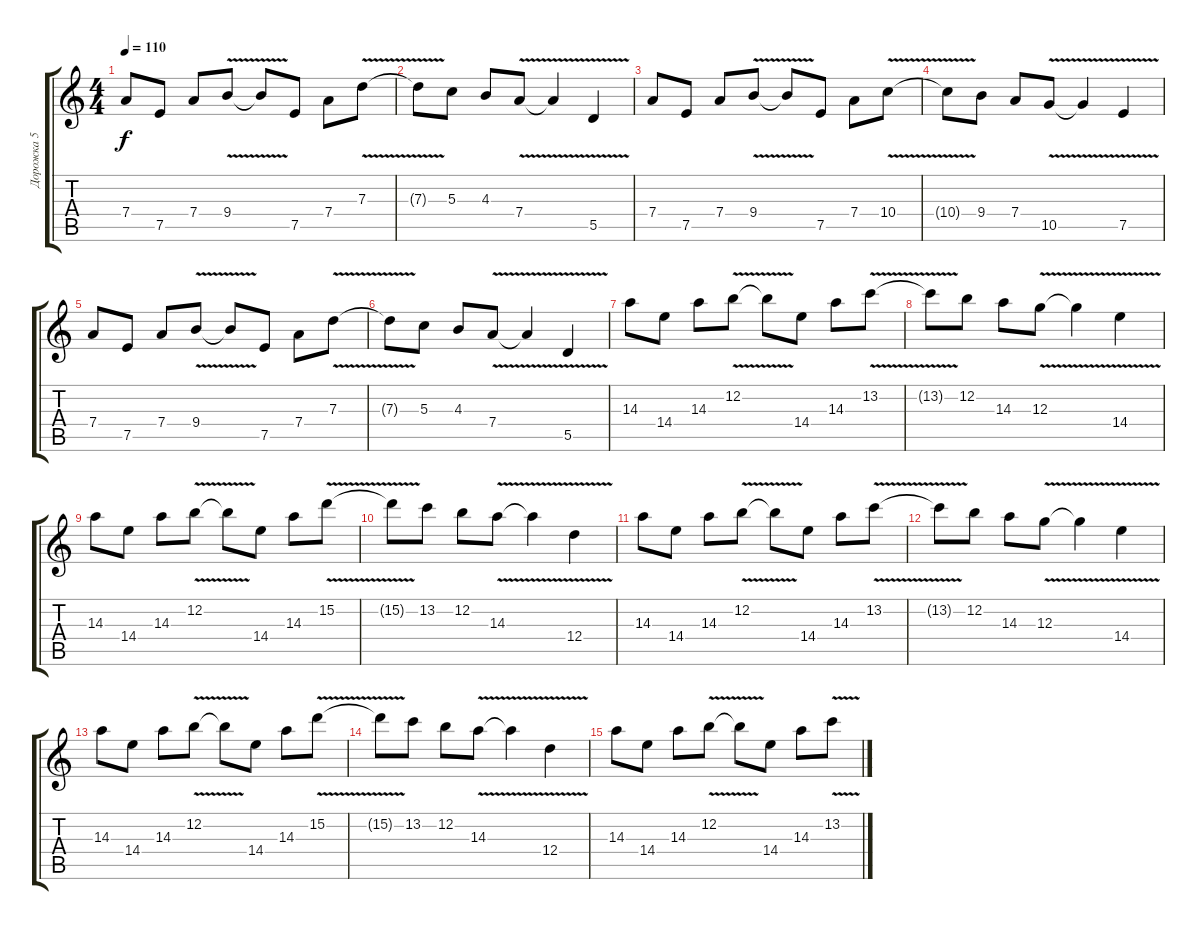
\track ("Дорожка 5" "Дорожка 5") {instrument distortionguitar}
\staff {score tabs}
\tuning (E4 B3 G3 D3 A2 E2) {hide}
\ts (4 4)
\tempo 110
\clef g2
\ks c
7.4.8{dy f} 7.5.8 7.4.8 9.4{v}.8 9.4{t}.8 7.5.8 7.4.8 7.3{v}.8 |
7.3{t}.8 5.3.8 4.3.8 7.4{v}.8 7.4{t}.4 5.5{v}.4 |
7.4.8 7.5.8 7.4.8 9.4{v}.8 9.4{t}.8 7.5.8 7.4.8 10.4{v}.8 |
10.4{t}.8 9.4.8 7.4.8 10.5{v}.8 10.5{t}.4 7.5{v}.4 |
7.4.8 7.5.8 7.4.8 9.4{v}.8 9.4{t}.8 7.5.8 7.4.8 7.3{v}.8 |
7.3{t}.8 5.3.8 4.3.8 7.4{v}.8 7.4{t}.4 5.5{v}.4 |
14.3.8 14.4.8 14.3.8 12.2{v}.8 12.2{t}.8 14.4.8 14.3.8 13.2{v}.8 |
13.2{t}.8 12.2.8 14.3.8 12.3{v}.8 12.3{t}.4 14.4{v}.4 |
14.3.8 14.4.8 14.3.8 12.2{v}.8 12.2{t}.8 14.4.8 14.3.8 15.2{v}.8 |
15.2{t}.8 13.2.8 12.2.8 14.3{v}.8 14.3{t}.4 12.4{v}.4 |
14.3.8 14.4.8 14.3.8 12.2{v}.8 12.2{t}.8 14.4.8 14.3.8 13.2{v}.8 |
13.2{t}.8 12.2.8 14.3.8 12.3{v}.8 12.3{t}.4 14.4{v}.4 |
14.3.8 14.4.8 14.3.8 12.2{v}.8 12.2{t}.8 14.4.8 14.3.8 15.2{v}.8 |
15.2{t}.8 13.2.8 12.2.8 14.3{v}.8 14.3{t}.4 12.4{v}.4 |
14.3.8 14.4.8 14.3.8 12.2{v}.8 12.2{t}.8 14.4.8 14.3.8 13.2{v}.8
